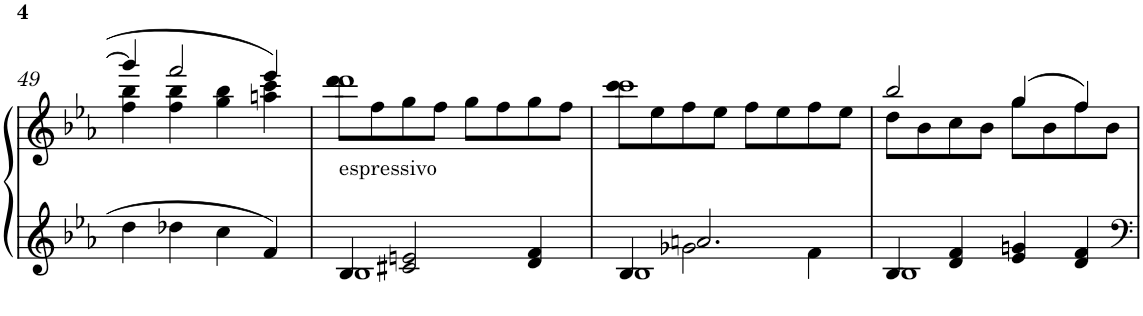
**kern	**kern
*part1	*part1
*staff2	*staff1
*I"Piano	*
*I'Pno	*
!!LO:PB:g=z
*clefG2	*clefG2
*k[b-e-a-]	*k[b-e-a-]
*E-:	*E-:
*M2/2	*M2/2
*met(c|)	*met(c|)
=49	=49
*	*^
4dd\	4ggg/]	4ff\ 4bb-\
4dd-X\	2fff/	4ff\ 4bb-\
4cc\	.	4gg\ 4bb-\
4f/	4eee-/	4aan\ 4ccc\
=50	=50	=50
*^	*	*
!	!	!LO:TX:b:t=espressivo	!
4B-/	1B-	8ddd\L	1ddd
.	.	8ff\	.
2c#X/ 2en/	.	8gg\	.
.	.	8ff\J	.
.	.	8gg\L	.
.	.	8ff\	.
4d/ 4f/	.	8gg\	.
.	.	8ff\J	.
=51	=51	=51	=51
*	*^	*	*
4B-/	1B-	4ryy	8ccc\L	1ccc
.	.	.	8ee-\	.
2.an/	.	2g-X\	8ff\	.
.	.	.	8ee-\J	.
.	.	.	8ff\L	.
.	.	.	8ee-\	.
.	.	4f\	8ff\	.
.	.	.	8ee-\J	.
*	*v	*v	*	*
=52	=52	=52	=52
4B-/	1B-	2bb-/	8dd\L
.	.	.	8b-\
4d/ 4f/	.	.	8cc\
.	.	.	8b-\J
4e-/ 4gn/	.	(>4gg/	8gg\L
.	.	.	8b-\
4d/ 4f/	.	4ff/)	8ff\
.	.	.	8b-\J
*v	*v	*	*
*	*v	*v
=	=
*-	*-
